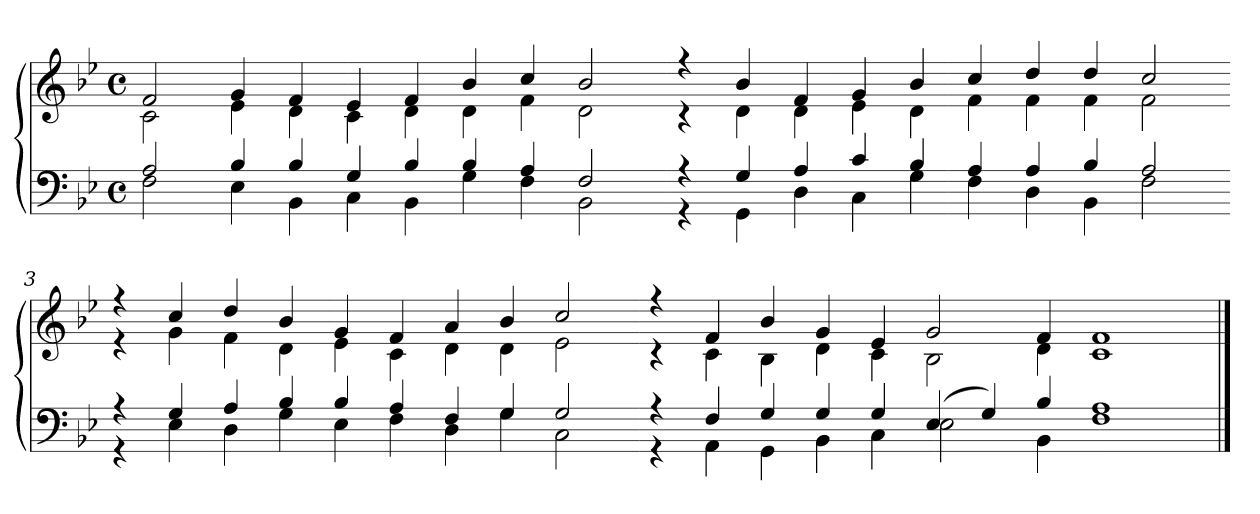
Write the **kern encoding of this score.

**kern	**kern
*part1	*part1
*staff2	*staff1
*clefF4	*clefG2
*k[b-e-]	*k[b-e-]
*B-:	*B-:
*M4/4	*M4/4
*met(c)	*met(c)
=1	=1
*^	*^
2A	2F	2f	2c
4B-	4E-	4g	4e-
4B-	4BB-	4f	4d
4G	4C	4e-	4c
4B-	4BB-	4f	4d
4B-	4G	4b-	4d
4A	4F	4cc	4f
2F	2BB-	2b-	2d
=2-	=2-	=2-	=2-
4r	4r	4r	4r
4G	4GG	4b-	4d
4A	4D	4f	4d
4c	4C	4g	4e-
4B-	4G	4b-	4d
4A	4F	4cc	4f
4A	4D	4dd	4f
4B-	4BB-	4dd	4f
2A	2F	2cc	2f
=3-	=3-	=3-	=3-
4r	4r	4r	4r
4G	4E-	4cc	4g
4A	4D	4dd	4f
4B-	4G	4b-	4d
4B-	4E-	4g	4e-
4A	4F	4f	4c
4F	4D	4a	4d
4G	4G	4b-	4d
2G	2C	2cc	2e-
=4-	=4-	=4-	=4-
4r	4r	4r	4r
4F	4AA	4f	4c
4G	4GG	4b-	4B-
4G	4BB-	4g	4d
4G	4C	4e-	4c
(4E-	2E-	2g	2B-
4G)	.	.	.
4B-	4BB-	4f	4d
1A	1F	1f	1c
*v	*v	*	*
*	*v	*v
==	==
*-	*-
